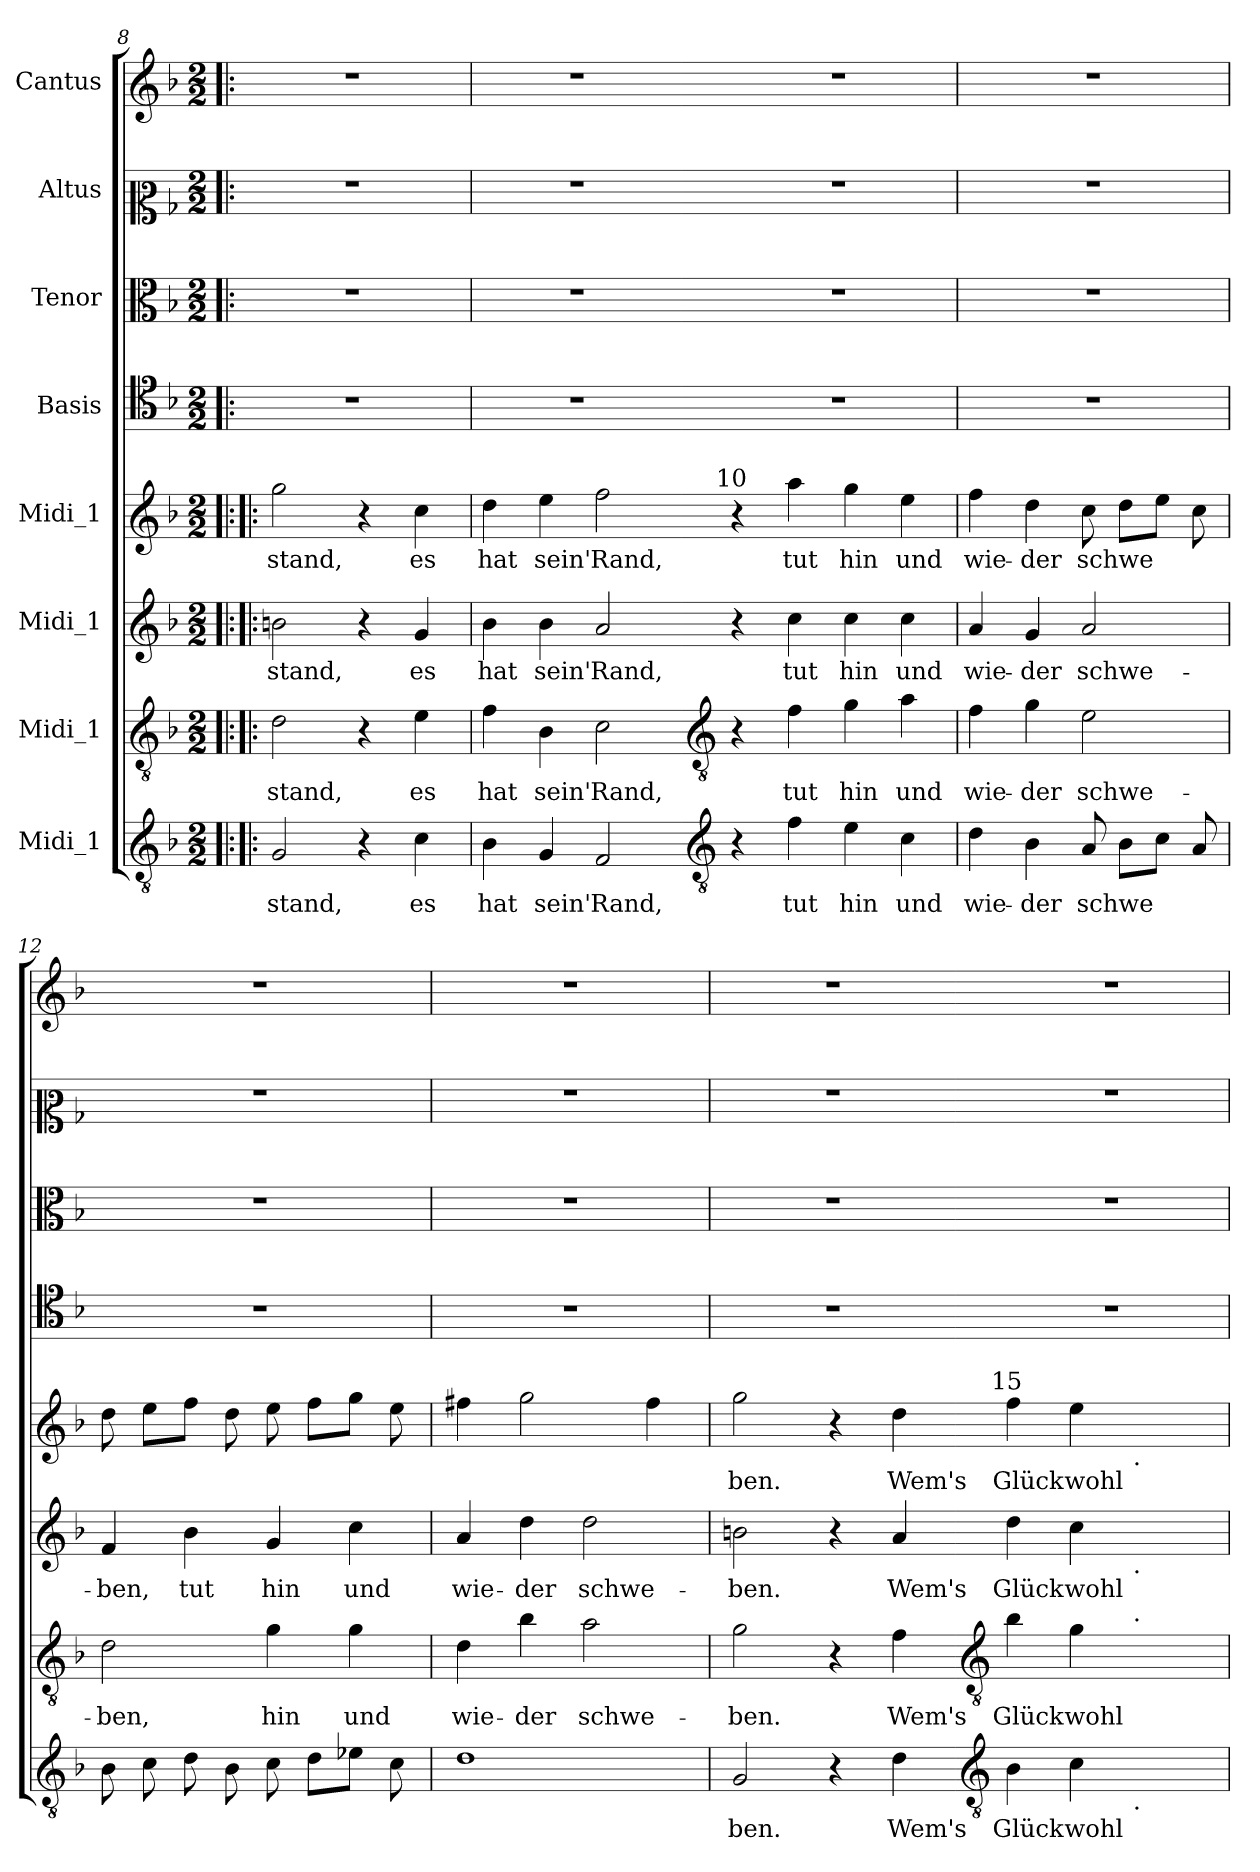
**kern	**text	**kern	**text	**kern	**text	**kern	**text	**kern	**kern	**kern	**kern
*part8	*part8	*part7	*part7	*part6	*part6	*part5	*part5	*part4	*part3	*part2	*part1
*staff8	*staff8	*staff7	*staff7	*staff6	*staff6	*staff5	*staff5	*staff4	*staff3	*staff2	*staff1
*I"Midi_1	*	*I"Midi_1	*	*I"Midi_1	*	*I"Midi_1	*	*I"Basis	*I"Tenor	*I"Altus	*I"Cantus
*clefGv2	*	*clefGv2	*	*clefG2	*	*clefG2	*	*clefC4	*clefC3	*clefC2	*clefG2
*k[b-]	*	*k[b-]	*	*k[b-]	*	*k[b-]	*	*k[b-]	*k[b-]	*k[b-]	*k[b-]
*F:	*	*F:	*	*F:	*	*F:	*	*F:	*F:	*F:	*F:
*M2/2	*	*M2/2	*	*M2/2	*	*M2/2	*	*M2/2	*M2/2	*M2/2	*M2/2
=8!|:	=8	=8!|:	=8	=8!|:	=8	=8!|:	=8	=8	=8	=8	=8
!	!LO:LY:b	!	!LO:LY:b	!	!LO:LY:b	!	!LO:LY:b	!	!	!	!
2G	-stand,	2d	-stand,	2bn	-stand,	2gg	-stand,	1r	1r	1r	1r
4r	.	4r	.	4r	.	4r	.	.	.	.	.
!	!LO:LY:b	!	!LO:LY:b	!	!LO:LY:b	!	!LO:LY:b	!	!	!	!
4c	es	4e	es	4g	es	4cc	es	.	.	.	.
=9	=9	=9	=9	=9	=9	=9	=9	=9	=9	=9	=9
!	!LO:LY:b	!	!LO:LY:b	!	!LO:LY:b	!	!LO:LY:b	!	!	!	!
4B-	hat	4f	hat	4b-	hat	4dd	hat	1r	1r	1r	1r
!	!LO:LY:b	!	!LO:LY:b	!	!LO:LY:b	!	!LO:LY:b	!	!	!	!
4G	sein'	4B-	sein'	4b-	sein'	4ee	sein'	.	.	.	.
!	!LO:LY:b	!	!LO:LY:b	!	!LO:LY:b	!	!LO:LY:b	!	!	!	!
2F	Rand,	2c	Rand,	2a	Rand,	2ff	Rand,	.	.	.	.
!!LO:LB:g=z
=10-	=10	=10-	=10	=10-	=10	=10-	=10	=10	=10	=10	=10
*clefGv2	*	*clefGv2	*	*	*	*	*	*	*	*	*
!	!	!	!	!	!	!LO:TX:a:cj:t=10	!	!	!	!	!
4r	.	4r	.	4r	.	4r	.	1r	1r	1r	1r
!	!LO:LY:b	!	!LO:LY:b	!	!LO:LY:b	!	!LO:LY:b	!	!	!	!
4f	tut	4f	tut	4cc	tut	4aa	tut	.	.	.	.
!	!LO:LY:b	!	!LO:LY:b	!	!LO:LY:b	!	!LO:LY:b	!	!	!	!
4e	hin	4g	hin	4cc	hin	4gg	hin	.	.	.	.
!	!LO:LY:b	!	!LO:LY:b	!	!LO:LY:b	!	!LO:LY:b	!	!	!	!
4c	und	4a	und	4cc	und	4ee	und	.	.	.	.
=11	=11	=11	=11	=11	=11	=11	=11	=11	=11	=11	=11
!	!LO:LY:b	!	!LO:LY:b	!	!LO:LY:b	!	!LO:LY:b	!	!	!	!
4d	wie-	4f	wie-	4a	wie-	4ff	wie-	1r	1r	1r	1r
!	!LO:LY:b	!	!LO:LY:b	!	!LO:LY:b	!	!LO:LY:b	!	!	!	!
4B-	-der	4g	-der	4g	-der	4dd	-der	.	.	.	.
!	!LO:LY:b	!	!LO:LY:b	!	!LO:LY:b	!	!LO:LY:b	!	!	!	!
8A	schwe	2e	schwe-	2a	schwe-	8cc	schwe	.	.	.	.
8B-L	.	.	.	.	.	8ddL	.	.	.	.	.
8cJ	.	.	.	.	.	8eeJ	.	.	.	.	.
8A	.	.	.	.	.	8cc	.	.	.	.	.
=12	=12	=12	=12	=12	=12	=12	=12	=12	=12	=12	=12
!	!	!	!LO:LY:b	!	!LO:LY:b	!	!	!	!	!	!
8B-	.	2d	-ben,	4f	-ben,	8dd	.	1r	1r	1r	1r
8c	.	.	.	.	.	8eeL	.	.	.	.	.
!	!	!	!	!	!LO:LY:b	!	!	!	!	!	!
8d	.	.	.	4b-	tut	8ffJ	.	.	.	.	.
8B-	.	.	.	.	.	8dd	.	.	.	.	.
!	!	!	!LO:LY:b	!	!LO:LY:b	!	!	!	!	!	!
8c	.	4g	hin	4g	hin	8ee	.	.	.	.	.
8dL	.	.	.	.	.	8ffL	.	.	.	.	.
!	!	!	!LO:LY:b	!	!LO:LY:b	!	!	!	!	!	!
8e-XJ	.	4g	und	4cc	und	8ggJ	.	.	.	.	.
8c	.	.	.	.	.	8ee	.	.	.	.	.
=13	=13	=13	=13	=13	=13	=13	=13	=13	=13	=13	=13
!	!	!	!LO:LY:b	!	!LO:LY:b	!	!	!	!	!	!
1d	.	4d	wie-	4a	wie-	4ff#X	.	1r	1r	1r	1r
!	!	!	!LO:LY:b	!	!LO:LY:b	!	!	!	!	!	!
.	.	4b-	-der	4dd	-der	2gg	.	.	.	.	.
!	!	!	!LO:LY:b	!	!LO:LY:b	!	!	!	!	!	!
.	.	2a	schwe-	2dd	schwe-	.	.	.	.	.	.
.	.	.	.	.	.	4ff#	.	.	.	.	.
=14	=14	=14	=14	=14	=14	=14	=14	=14	=14	=14	=14
!	!LO:LY:b	!	!LO:LY:b	!	!LO:LY:b	!	!LO:LY:b	!	!	!	!
2G	ben.	2g	-ben.	2bn	-ben.	2gg	ben.	1r	1r	1r	1r
4r	.	4r	.	4r	.	4r	.	.	.	.	.
!	!LO:LY:b	!	!LO:LY:b	!	!LO:LY:b	!	!LO:LY:b	!	!	!	!
4d	Wem's	4f	Wem's	4a	Wem's	4dd	Wem's	.	.	.	.
!!LO:LB:g=z
=15-	=15	=15-	=15	=15-	=15	=15-	=15	=15	=15	=15	=15
*clefGv2	*	*clefGv2	*	*	*	*	*	*	*	*	*
!	!	!	!	!	!	!LO:TX:a:cj:t=15	!	!	!	!	!
!	!LO:LY:b	!	!LO:LY:b	!	!LO:LY:b	!	!LO:LY:b	!	!	!	!
4B-	Glück	4b-	Glück	4dd	Glück	4ff	Glück	1r	1r	1r	1r
!	!LO:LY:b	!	!LO:LY:b	!	!LO:LY:b	!	!LO:LY:b	!	!	!	!
4c	wohl	4g	wohl	4cc	wohl	4ee	wohl	.	.	.	.
!	!	!	!	!	!	!LO:TX:b:t=.	!	!	!	!	!
!	!	!	!	!LO:TX:b:t=.	!	!	!	!	!	!	!
!	!	!LO:TX:a:t=.	!	!	!	!	!	!	!	!	!
!LO:TX:b:t=.	!	!	!	!	!	!	!	!	!	!	!
!	!LO:LY:b	!	!LO:LY:b	!	!LO:LY:b	!	!LO:LY:b	!	!	!	!
[2dyy	will,	[2fyy	will,	[2ayy	will,	[2ddyy	will,	.	.	.	.
=	=	=	=	=	=	=	=	=	=	=	=
*-	*-	*-	*-	*-	*-	*-	*-	*-	*-	*-	*-
